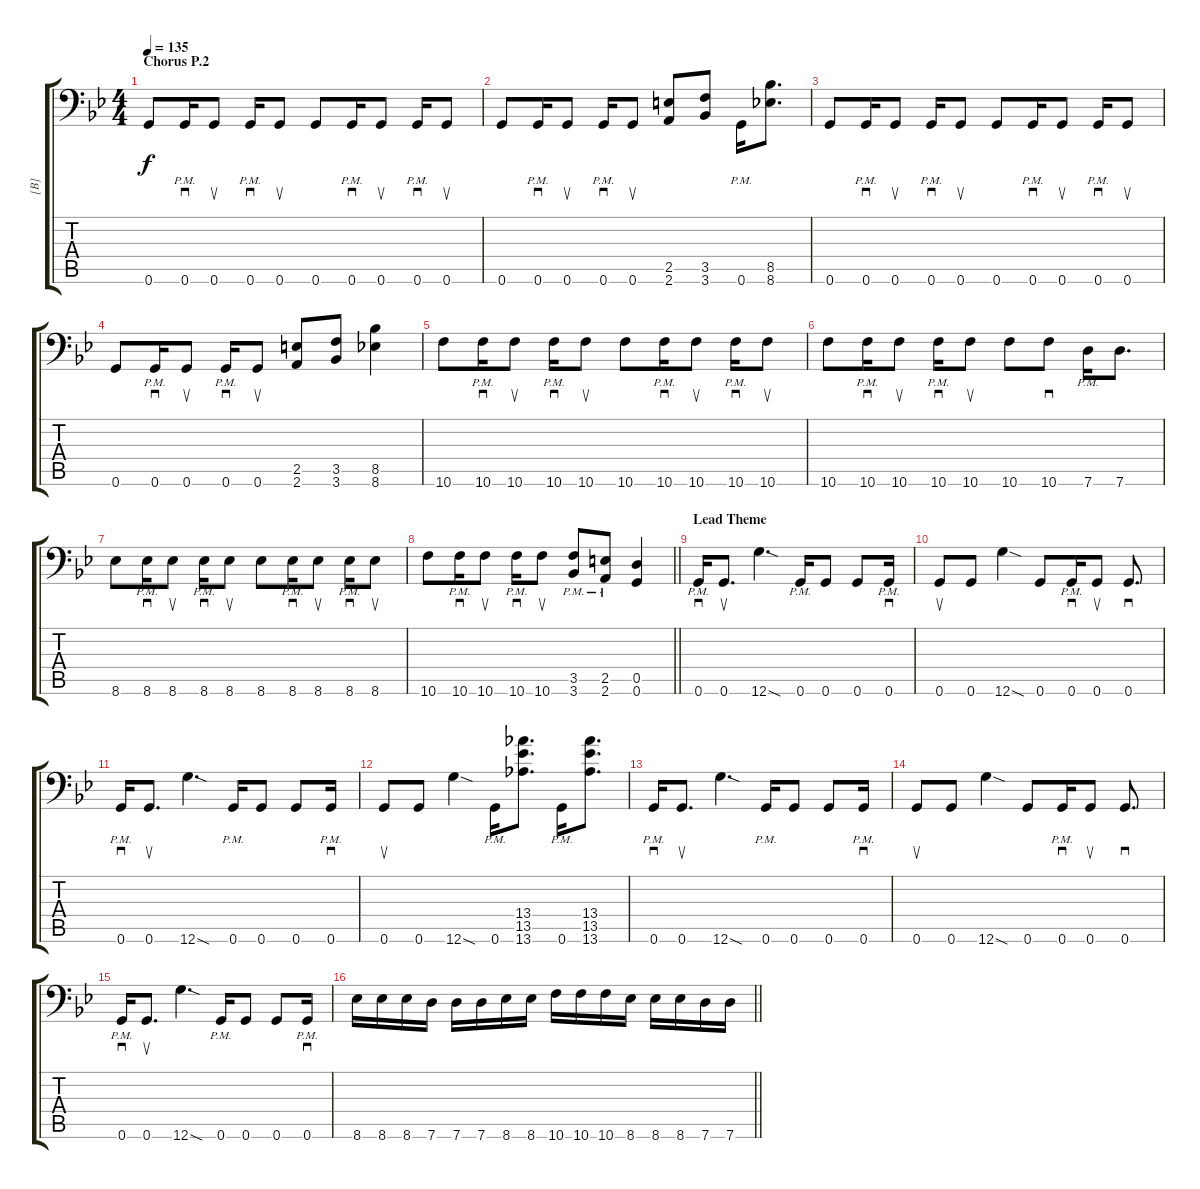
\track ("[B]" "[B]") {instrument distortionguitar}
\staff {score tabs}
\tuning (A3 E3 C3 G2 D2 G1) {hide}
\ts (4 4)
\section ("" "Chorus P.2")
\tempo 135
\clef f4
\ks gminor
0.6.8{dy f} 0.6{pm}.16{sd} 0.6.8{su} 0.6{pm}.16{sd} 0.6.8{su} 0.6.8 0.6{pm}.16{sd} 0.6.8{su} 0.6{pm}.16{sd} 0.6.8{su} |
0.6.8 0.6{pm}.16{sd} 0.6.8{su} 0.6{pm}.16{sd} 0.6.8{su} (2.5 2.6).8 (3.5 3.6).8 0.6{pm}.16 (8.5 8.6).8{d} |
0.6.8 0.6{pm}.16{sd} 0.6.8{su} 0.6{pm}.16{sd} 0.6.8{su} 0.6.8 0.6{pm}.16{sd} 0.6.8{su} 0.6{pm}.16{sd} 0.6.8{su} |
0.6.8 0.6{pm}.16{sd} 0.6.8{su} 0.6{pm}.16{sd} 0.6.8{su} (2.5 2.6).8 (3.5 3.6).8 (8.5 8.6).4 |
10.6.8 10.6{pm}.16{sd} 10.6.8{su} 10.6{pm}.16{sd} 10.6.8{su} 10.6.8 10.6{pm}.16{sd} 10.6.8{su} 10.6{pm}.16{sd} 10.6.8{su} |
10.6.8 10.6{pm}.16{sd} 10.6.8{su} 10.6{pm}.16{sd} 10.6.8{su} 10.6.8 10.6.8{sd} 7.6{pm}.16 7.6.8{d} |
8.6.8 8.6{pm}.16{sd} 8.6.8{su} 8.6{pm}.16{sd} 8.6.8{su} 8.6.8 8.6{pm}.16{sd} 8.6.8{su} 8.6{pm}.16{sd} 8.6.8{su} |
\barLineRight lightlight
10.6.8 10.6{pm}.16{sd} 10.6.8{su} 10.6{pm}.16{sd} 10.6.8{su} (3.5{pm} 3.6{pm}).8 (2.5{pm} 2.6{pm}).8 (0.5 0.6).4 |
\section ("" "Lead Theme")
0.6{pm}.16{sd} 0.6.8{d su} 12.6{sod}.4{d} 0.6{pm}.16 0.6.8 0.6.8 0.6{pm}.16{sd} |
0.6.8{su} 0.6.8 12.6{sod}.4 0.6.8 0.6{pm}.16{sd} 0.6.8{su} 0.6.8{d sd} |
0.6{pm}.16{sd} 0.6.8{d su} 12.6{sod}.4{d} 0.6{pm}.16 0.6.8 0.6.8 0.6{pm}.16{sd} |
0.6.8{su} 0.6.8 12.6{sod}.4 0.6{pm}.16 (13.4 13.5 13.6).8{d} 0.6{pm}.16 (13.4 13.5 13.6).8{d} |
0.6{pm}.16{sd} 0.6.8{d su} 12.6{sod}.4{d} 0.6{pm}.16 0.6.8 0.6.8 0.6{pm}.16{sd} |
0.6.8{su} 0.6.8 12.6{sod}.4 0.6.8 0.6{pm}.16{sd} 0.6.8{su} 0.6.8{d sd} |
0.6{pm}.16{sd} 0.6.8{d su} 12.6{sod}.4{d} 0.6{pm}.16 0.6.8 0.6.8 0.6{pm}.16{sd} |
\barLineRight lightlight
8.6.16 8.6.16 8.6.16 7.6.16 7.6.16 7.6.16 8.6.16 8.6.16 10.6.16 10.6.16 10.6.16 8.6.16 8.6.16 8.6.16 7.6.16 7.6.16
